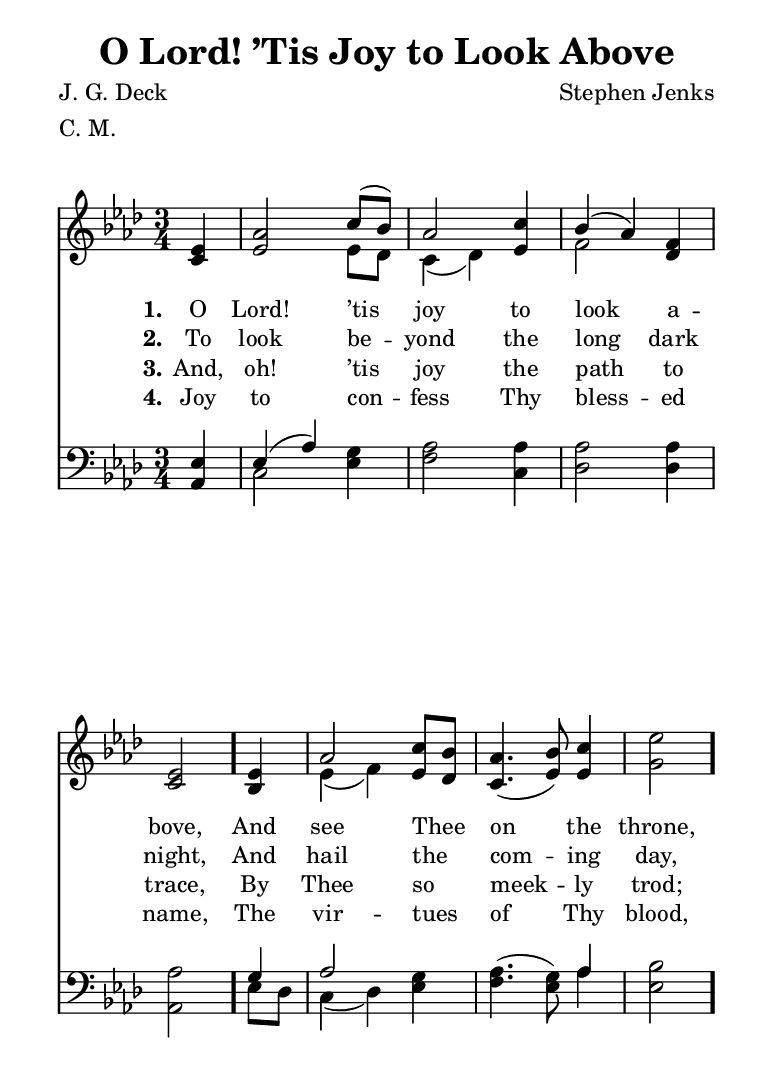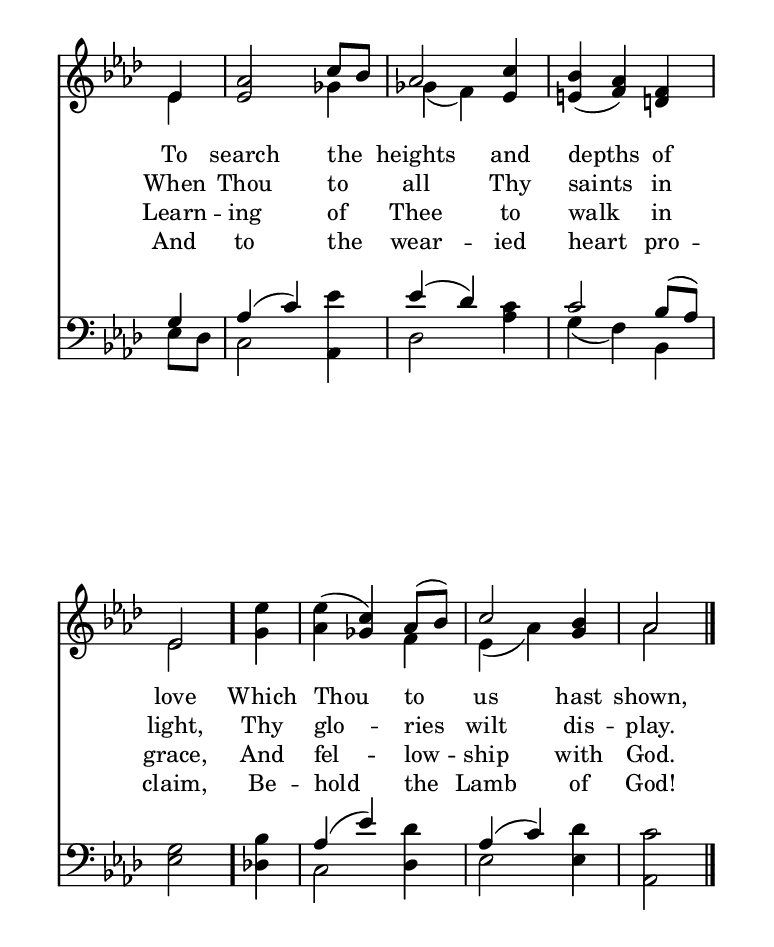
\include "common/global.ily"
\paper {
  \include "common/paper.ily"
  ragged-last-bottom = ##t
  systems-per-page = ##f
  % decrease system-to-system padding to fit onto page with previous score
  system-system-spacing.padding = 0.5
  system-system-spacing.basic-distance = 0.5
}

\header{
  hymnnumber = "162"
  title = "O Lord! ’Tis Joy to Look Above"
  tunename = "Communion"
  meter = "C. M."
  poet = "J. G. Deck"
  composer = "Stephen Jenks"
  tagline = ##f
}

global = {
  \include "common/overrides.ily"
  \override Staff.TimeSignature.style = #'numbered
  \time 3/4
  \override Score.MetronomeMark.transparent = ##t % hide all fermata changes too
  \tempo 4=80
  \key aes \major
  \partial 4
  \autoBeamOff
}

notesSoprano = {
\global
\relative c' {

  ees4 | aes2 c8[( bes)] | aes2 c4 | bes4( aes) f | ees2
  ees4 | aes2 c8[ bes] | aes4.( bes8) c4 | ees2
  ees,4 | aes2 c8[ bes] | aes2 c4 | bes( aes) f | ees2 % original has impossible whole note at end of line here
  ees'4 | ees( c) aes8[( bes)] | c2 bes4 | aes2

  \bar "|."

}
}

notesAlto = {
\global
\relative e' {

  c4 | ees2 ees8[ des] | c4( des) ees | f2 des4 | c2
  bes4 | ees( f) ees8[ des] | c4.( ees8) ees4 | g2
  ees4 | ees2 ges4 | ges4( f) ees | e( f) d | ees2
  g4 | aes( ges) f | ees( aes) g | aes2

}
}

notesTenor = {
\global
\relative a {

  ees4 | ees( aes) g | aes2 aes4 | aes2 aes4 | aes2
  g4 | aes2 g4 | aes4.( g8) aes4 | bes2
  g4 | aes( c) ees | ees( des) c | c2 bes8[( aes)] | g2
  bes4 | aes4( ees') des | aes( c) des | c2

}
}

notesBass = {
\global
\relative f, {

  aes4 | c2 ees4 | f2 c4 | des2 des4 | aes2
  ees'8[ des] | c4( des) ees | f4.( ees8) aes4 | ees2
  ees8[ des] | c2 aes4 | des2 aes'4 | g( f) bes, | ees2
  des!4 | c2 des4 | ees2 ees4 | aes,2

}
}

wordsA = \lyricmode {
\set stanza = "1."

O Lord! ’tis joy to look a -- bove, \bar "."
And see Thee on the throne, \bar "." \eogbreak
To search the heights and depths of love \bar "."
Which Thou to us hast shown, \bar "." % blue book puts full stop, but next stanza is not a complete sentence

}

wordsB = \lyricmode {
\set stanza = "2."

To look be -- yond the long dark night,
And hail the com -- ing day,
When Thou to all Thy saints in light,
Thy glo -- ries wilt dis -- play.

}

wordsC = \lyricmode {
\set stanza = "3."

And, oh! ’tis joy the path to trace,
By Thee so meek -- ly trod;
Learn -- ing of Thee to walk in grace,
And fel -- low -- ship with God.

}

wordsD = \lyricmode {
\set stanza = "4."

Joy to con -- fess Thy bless -- ed name,
The vir -- tues of Thy blood,
And to the wear -- ied heart pro -- claim,
Be -- hold the Lamb of God!

}

\score {
  \context ChoirStaff <<
    \context Staff = upper <<
      \set Staff.autoBeaming = ##f
      \set ChoirStaff.systemStartDelimiter = #'SystemStartBar
      \set ChoirStaff.printPartCombineTexts = ##f
      \partcombine #'(2 . 11) \notesSoprano \notesAlto
      \context NullVoice = sopranos { \voiceOne << \notesSoprano >> }
      \context Lyrics = one   \lyricsto sopranos \wordsA
      \context Lyrics = two   \lyricsto sopranos \wordsB
      \context Lyrics = three \lyricsto sopranos \wordsC
      \context Lyrics = four  \lyricsto sopranos \wordsD
    >>
    \context Staff = men <<
      \set Staff.autoBeaming = ##f
      \clef bass
      \set ChoirStaff.printPartCombineTexts = ##f
      \partcombine #'(2 . 11) \notesTenor \notesBass
    >>
  >>
  \layout {
    \include "common/layout.ily"
  }
  #(cond ((ly:get-option 'eog-midi-permitted) #{ \midi{
    \include "common/midi.ily"
  } #}))
}

\version "2.19.49"  % necessary for upgrading to future LilyPond versions.

% vi:set et ts=2 sw=2 ai nocindent syntax=lilypond:
